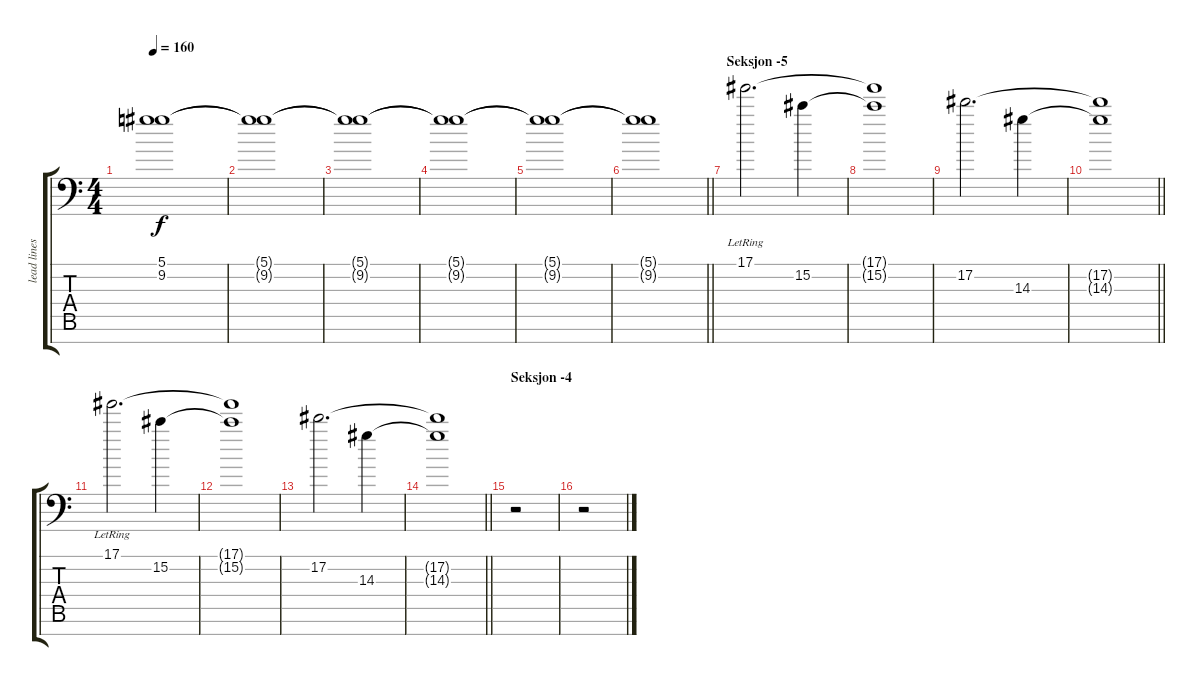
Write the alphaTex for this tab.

\track ("lead lines" "lead lines") {instrument distortionguitar}
\staff {score tabs}
\tuning (Eb4 Bb3 Gb3 Db3 Ab2 Eb2 Ab1) {hide}
\ts (4 4)
\tempo 160
\clef f4
\ks c
(5.1{t} 9.2{t}).1{dy f} |
(5.1{t} 9.2{t}).1 |
(5.1{t} 9.2{t}).1 |
(5.1{t} 9.2{t}).1 |
(5.1{t} 9.2{t}).1 |
\barLineRight lightlight
(5.1{t} 9.2{t}).1 |
\section ("" "Seksjon -5")
17.1{lr}.2{d} 15.2.4 |
(17.1{t} 15.2{t}).1 |
17.2.2{d} 14.3.4 |
\barLineRight lightlight
(17.2{t} 14.3{t}).1 |
17.1{lr}.2{d} 15.2.4 |
(17.1{t} 15.2{t}).1 |
17.2.2{d} 14.3.4 |
\barLineRight lightlight
(17.2{t} 14.3{t}).1 |
\section ("" "Seksjon -4")
r.2 |
r.2
